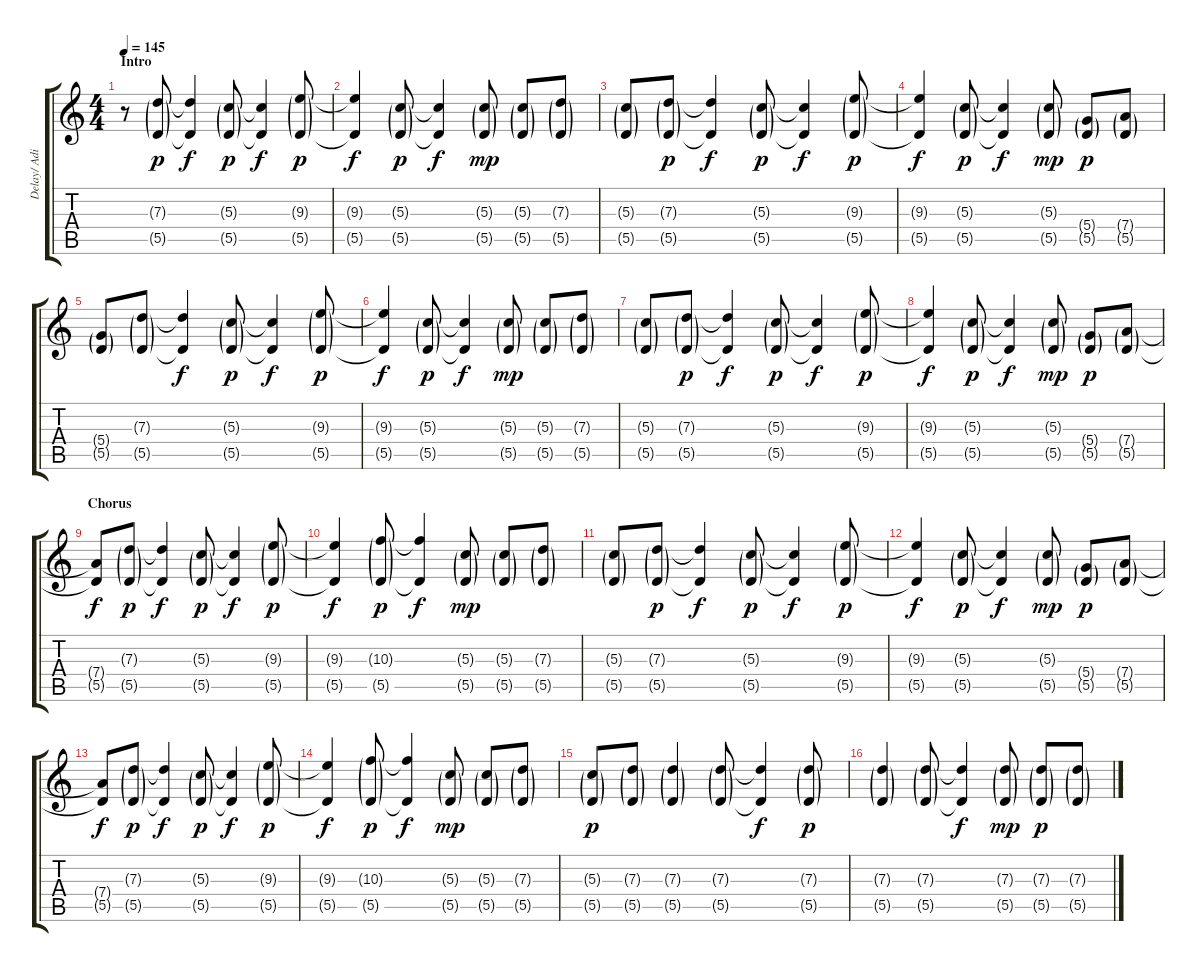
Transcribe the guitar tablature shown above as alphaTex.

\track ("Delay/ Aditional Guitar" "Delay/ Adi") {instrument distortionguitar}
\staff {score tabs}
\tuning (E4 B3 G3 D3 A2 D2) {hide}
\ts (4 4)
\section ("" "Intro")
\tempo 145
\clef g2
\ks c
r.8{dy p instrument distortionguitar} (7.3{g} 5.5{g}).8 (7.3{t} 5.5{t}).4{dy f} (5.3{g} 5.5{g}).8{dy p} (5.3{t} 5.5{t}).4{dy f} (9.3{g} 5.5{g}).8{dy p} |
(9.3{t} 5.5{t}).4{dy f} (5.3{g} 5.5{g}).8{dy p} (5.3{t} 5.5{t}).4{dy f} (5.3{g} 5.5{g}).8{dy mp} (5.3{g} 5.5{g}).8 (7.3{g} 5.5{g}).8 |
(5.3{g} 5.5{g}).8 (7.3{g} 5.5{g}).8{dy p} (7.3{t} 5.5{t}).4{dy f} (5.3{g} 5.5{g}).8{dy p} (5.3{t} 5.5{t}).4{dy f} (9.3{g} 5.5{g}).8{dy p} |
(9.3{t} 5.5{t}).4{dy f} (5.3{g} 5.5{g}).8{dy p} (5.3{t} 5.5{t}).4{dy f} (5.3{g} 5.5{g}).8{dy mp} (5.4{g} 5.5{g}).8{dy p} (7.4{g} 5.5{g}).8 |
(5.4{g} 5.5{g}).8 (7.3{g} 5.5{g}).8 (7.3{t} 5.5{t}).4{dy f} (5.3{g} 5.5{g}).8{dy p} (5.3{t} 5.5{t}).4{dy f} (9.3{g} 5.5{g}).8{dy p} |
(9.3{t} 5.5{t}).4{dy f} (5.3{g} 5.5{g}).8{dy p} (5.3{t} 5.5{t}).4{dy f} (5.3{g} 5.5{g}).8{dy mp} (5.3{g} 5.5{g}).8 (7.3{g} 5.5{g}).8 |
(5.3{g} 5.5{g}).8 (7.3{g} 5.5{g}).8{dy p} (7.3{t} 5.5{t}).4{dy f} (5.3{g} 5.5{g}).8{dy p} (5.3{t} 5.5{t}).4{dy f} (9.3{g} 5.5{g}).8{dy p} |
(9.3{t} 5.5{t}).4{dy f} (5.3{g} 5.5{g}).8{dy p} (5.3{t} 5.5{t}).4{dy f} (5.3{g} 5.5{g}).8{dy mp} (5.4{g} 5.5{g}).8{dy p} (7.4{g} 5.5{g}).8 |
\section ("" "Chorus")
(7.4{t} 5.5{t}).8{dy f} (7.3{g} 5.5{g}).8{dy p} (7.3{t} 5.5{t}).4{dy f} (5.3{g} 5.5{g}).8{dy p} (5.3{t} 5.5{t}).4{dy f} (9.3{g} 5.5{g}).8{dy p} |
(9.3{t} 5.5{t}).4{dy f} (10.3{g} 5.5{g}).8{dy p} (10.3{t} 5.5{t}).4{dy f} (5.3{g} 5.5{g}).8{dy mp} (5.3{g} 5.5{g}).8 (7.3{g} 5.5{g}).8 |
(5.3{g} 5.5{g}).8 (7.3{g} 5.5{g}).8{dy p} (7.3{t} 5.5{t}).4{dy f} (5.3{g} 5.5{g}).8{dy p} (5.3{t} 5.5{t}).4{dy f} (9.3{g} 5.5{g}).8{dy p} |
(9.3{t} 5.5{t}).4{dy f} (5.3{g} 5.5{g}).8{dy p} (5.3{t} 5.5{t}).4{dy f} (5.3{g} 5.5{g}).8{dy mp} (5.4{g} 5.5{g}).8{dy p} (7.4{g} 5.5{g}).8 |
(7.4{t} 5.5{t}).8{dy f} (7.3{g} 5.5{g}).8{dy p} (7.3{t} 5.5{t}).4{dy f} (5.3{g} 5.5{g}).8{dy p} (5.3{t} 5.5{t}).4{dy f} (9.3{g} 5.5{g}).8{dy p} |
(9.3{t} 5.5{t}).4{dy f} (10.3{g} 5.5{g}).8{dy p} (10.3{t} 5.5{t}).4{dy f} (5.3{g} 5.5{g}).8{dy mp} (5.3{g} 5.5{g}).8 (7.3{g} 5.5{g}).8 |
(5.3{g} 5.5{g}).8{dy p} (7.3{g} 5.5{g}).8 (7.3{g} 5.5{g}).4 (7.3{g} 5.5{g}).8 (7.3{t} 5.5{t}).4{dy f} (7.3{g} 5.5{g}).8{dy p} |
(7.3{g} 5.5{g}).4 (7.3{g} 5.5{g}).8 (7.3{t} 5.5{t}).4{dy f} (7.3{g} 5.5{g}).8{dy mp} (7.3{g} 5.5{g}).8{dy p} (7.3{g} 5.5{g}).8
